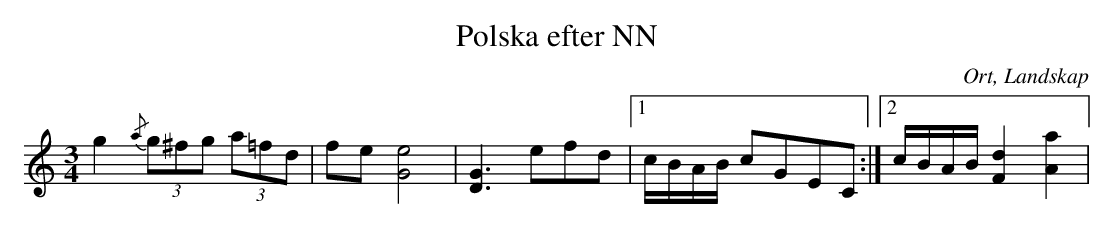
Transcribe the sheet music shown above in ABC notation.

X:1
T:Polska efter NN
O:Ort, Landskap
M:3/4
L:1/8
K:C
g2 {/a}(3g^fg (3a=fd|fe [G4e4]|[G3 D3] efd|1 c/B/A/B/ cGEC:|2 c/B/A/B/ [F2 d2] [A2 a2]|
